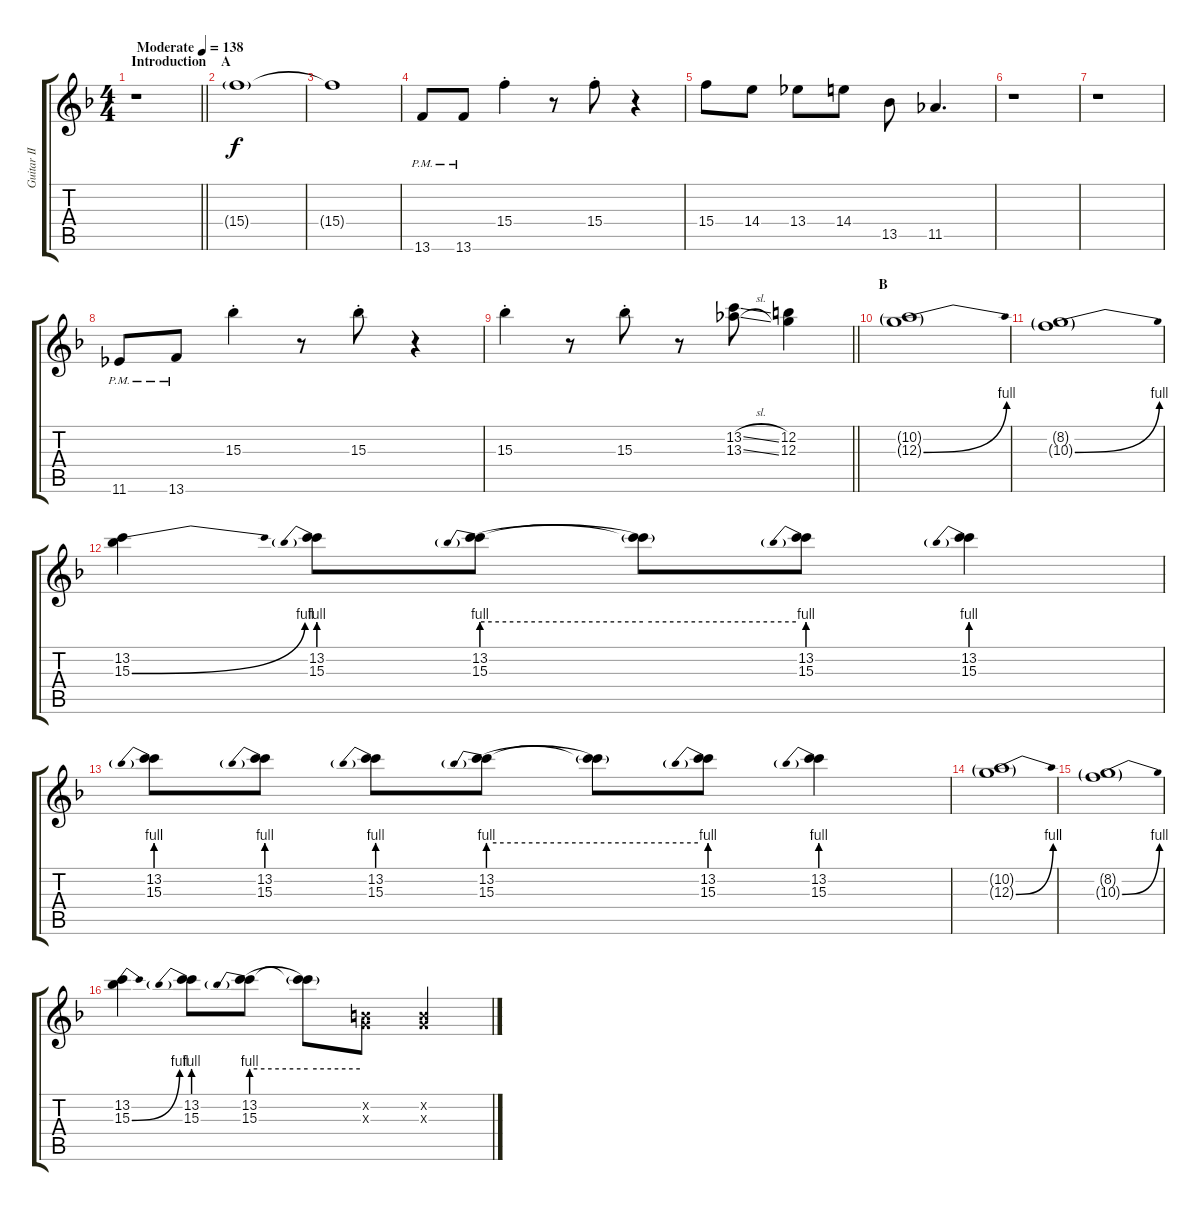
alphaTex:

\track ("Guitar II - Kita" "Guitar II ") {instrument overdrivenguitar}
\staff {score tabs}
\tuning (E4 B3 G3 D3 A2 E2) {hide}
\ts (4 4)
\section ("" "Introduction")
\tempo (138 "Moderate")
\clef g2
\barLineRight lightlight
\ks f
r.1{dy f instrument overdrivenguitar} |
\section ("" "A")
15.4{g}.1 |
15.4{t}.1 |
13.6{pm}.8 13.6{pm}.8 15.4{st}.4 r.8 15.4{st}.8 r.4 |
15.4.8 14.4.8 13.4.8 14.4.8 13.5.8 11.5.4{d} |
r.1 |
r.1 |
11.6{pm}.8 13.6{pm}.8 15.3{st}.4 r.8 15.3{st}.8 r.4 |
\barLineRight lightlight
15.3{st}.4 r.8 15.3{st}.8 r.8 (13.2{sl} 13.3{sl}).8 (12.2 12.3).4 |
\section ("" "B")
(10.2{g} 12.3{be (bend 0 0 60 4) g}).1 |
(8.2{g} 10.3{be (bend 0 0 60 4) g}).1 |
(13.2 15.3{be (bend 0 0 60 4)}).4 (13.2 15.3{be (prebend 0 4 60 4)}).8 (13.2 15.3{be (prebend 0 4 60 4)}).8 (13.2{t} 15.3{be (hold 0 4 60 4) t}).8 (13.2 15.3{be (prebend 0 4 60 4)}).8 (13.2 15.3{be (prebend 0 4 60 4)}).4 |
(13.2 15.3{be (prebend 0 4 60 4)}).8 (13.2 15.3{be (prebend 0 4 60 4)}).8 (13.2 15.3{be (prebend 0 4 60 4)}).8 (13.2 15.3{be (prebend 0 4 60 4)}).8 (13.2{t} 15.3{be (hold 0 4 60 4) t}).8 (13.2 15.3{be (prebend 0 4 60 4)}).8 (13.2 15.3{be (prebend 0 4 60 4)}).4 |
(10.2{g} 12.3{be (bend 0 0 60 4) g}).1 |
(8.2{g} 10.3{be (bend 0 0 60 4) g}).1 |
(13.2 15.3{be (bend 0 0 60 4)}).4 (13.2 15.3{be (prebend 0 4 60 4)}).8 (13.2 15.3{be (prebend 0 4 60 4)}).8 (13.2{t} 15.3{be (hold 0 4 60 4) t}).8 (0.2{x} 0.3{x}).8 (0.2{x} 0.3{x}).4
